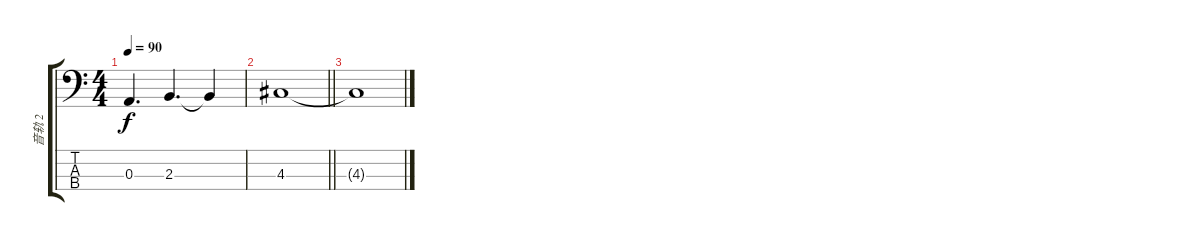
\track ("音轨 2" "音轨 2") {instrument electricbassfinger}
\staff {score tabs}
\tuning (G2 D2 A1 E1) {hide}
\ts (4 4)
\tempo 90
\clef f4
\ks c
0.3.4{d dy f} 2.3.4{d} 2.3{t}.4 |
\barLineRight lightlight
4.3.1 |
4.3{t}.1
